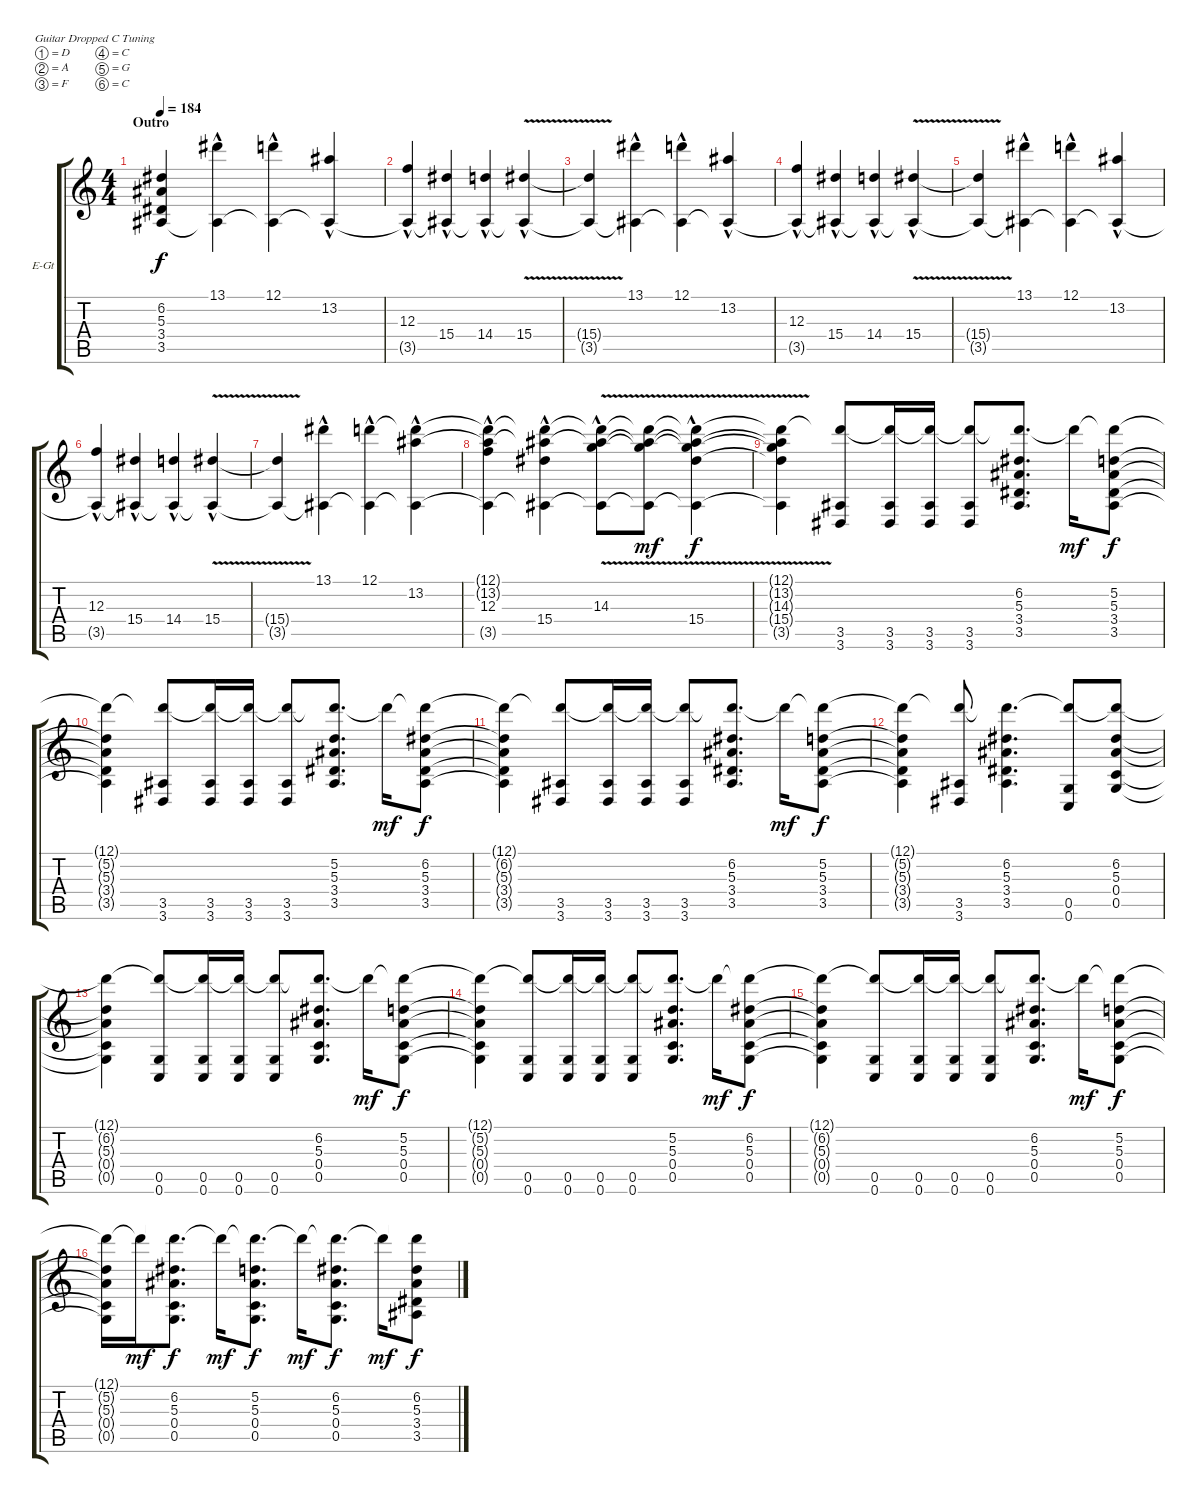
\bracketExtendMode groupsimilarinstruments
\firstSystemTrackNameOrientation horizontal
\otherSystemsTrackNameOrientation horizontal
\track ("Lead Guitar" "E-Gt") {instrument distortionguitar}
\staff {score tabs}
\tuning (D4 A3 F3 C3 G2 C2)
\ts (4 4)
\section ("" "Outro")
\tempo 184
\clef g2
\ks c
(6.2{t} 5.3{t} 3.4{t} 3.5{t}).4{dy f} (13.1{hac} 3.5{t}).4 (12.1{hac} 3.5{t}).4 (13.2{hac} 3.5{t}).4 |
(12.3{hac} 3.5{t}).4 (15.4{hac} 3.5{t}).4 (14.4{hac} 3.5{t}).4 (15.4{v hac} 3.5{t}).4 |
(15.4{v t} 3.5{t}).4 (13.1{hac} 3.5{t}).4 (12.1{hac} 3.5{t}).4 (13.2{hac} 3.5{t}).4 |
(12.3{hac} 3.5{t}).4 (15.4{hac} 3.5{t}).4 (14.4{hac} 3.5{t}).4 (15.4{v hac} 3.5{t}).4 |
(15.4{v t} 3.5{t}).4 (13.1{hac} 3.5{t}).4 (12.1{hac} 3.5{t}).4 (13.2{hac} 3.5{t}).4 |
(12.3{hac} 3.5{t}).4 (15.4{hac} 3.5{t}).4 (14.4{hac} 3.5{t}).4 (15.4{v hac} 3.5{t}).4 |
(15.4{v t} 3.5{t}).4 (13.1{hac} 3.5{t}).4 (12.1{hac} 3.5{t}).4 (13.2{hac} 3.5{t} 12.1{t}).4 |
(12.3{hac} 13.2{t} 3.5{t} 12.1{t}).4 (15.4{hac} 13.2{t} 3.5{t} 12.1{t}).4 (14.3{v hac} 13.2{t} 3.5{t} 12.1{t}).8 (13.2{t} 14.3{v t} 3.5{t} 12.1{t}).8{dy mf} (15.4{v hac} 13.2{t} 14.3{v t} 3.5{t} 12.1{t}).4{dy f} |
(13.2{t} 14.3{v t} 15.4{v t} 3.5{t} 12.1{t}).4 (3.5 3.6 12.1{t}).8 (3.5 3.6 12.1{t}).16 (3.5 3.6 12.1{t}).16 (3.5 3.6 12.1{t}).8 (6.2 5.3 3.4 3.5 12.1{t}).8{d} 12.1{t}.16{dy mf} (5.2 5.3 3.4 3.5 12.1{t}).8{dy f} |
(5.2{t} 5.3{t} 3.4{t} 3.5{t} 12.1{t}).4 (3.5 3.6 12.1{t}).8 (3.5 3.6 12.1{t}).16 (3.5 3.6 12.1{t}).16 (3.5 3.6 12.1{t}).8 (5.2 5.3 3.4 3.5 12.1{t}).8{d} 12.1{t}.16{dy mf} (6.2 5.3 3.4 3.5 12.1{t}).8{dy f} |
(6.2{t} 5.3{t} 3.4{t} 3.5{t} 12.1{t}).4 (3.5 3.6 12.1{t}).8 (3.5 3.6 12.1{t}).16 (3.5 3.6 12.1{t}).16 (3.5 3.6 12.1{t}).8 (6.2 5.3 3.4 3.5 12.1{t}).8{d} 12.1{t}.16{dy mf} (5.2 5.3 3.4 3.5 12.1{t}).8{dy f} |
(5.2{t} 5.3{t} 3.4{t} 3.5{t} 12.1{t}).4 (3.5 3.6 12.1{t}).8 (6.2 5.3 3.4 3.5 12.1{t}).4{d} (0.5 0.6 12.1{t}).8 (6.2 5.3 0.4 0.5 12.1{t}).8 |
(6.2{t} 5.3{t} 0.4{t} 0.5{t} 12.1{t}).4 (0.5 0.6 12.1{t}).8 (0.5 0.6 12.1{t}).16 (0.5 0.6 12.1{t}).16 (0.5 0.6 12.1{t}).8 (6.2 5.3 0.4 0.5 12.1{t}).8{d} 12.1{t}.16{dy mf} (5.2 5.3 0.4 0.5 12.1{t}).8{dy f} |
(5.2{t} 5.3{t} 0.4{t} 0.5{t} 12.1{t}).4 (0.5 0.6 12.1{t}).8 (0.5 0.6 12.1{t}).16 (0.5 0.6 12.1{t}).16 (0.5 0.6 12.1{t}).8 (5.2 5.3 0.4 0.5 12.1{t}).8{d} 12.1{t}.16{dy mf} (6.2 5.3 0.4 0.5 12.1{t}).8{dy f} |
(6.2{t} 5.3{t} 0.4{t} 0.5{t} 12.1{t}).4 (0.5 0.6 12.1{t}).8 (0.5 0.6 12.1{t}).16 (0.5 0.6 12.1{t}).16 (0.5 0.6 12.1{t}).8 (6.2 5.3 0.4 0.5 12.1{t}).8{d} 12.1{t}.16{dy mf} (5.2 5.3 0.4 0.5 12.1{t}).8{dy f} |
(5.2{t} 5.3{t} 0.4{t} 0.5{t} 12.1{t}).16 12.1{t}.16{dy mf} (6.2 5.3 0.4 0.5 12.1{t}).8{d dy f} 12.1{t}.16{dy mf} (5.2 5.3 0.4 0.5 12.1{t}).8{d dy f} 12.1{t}.16{dy mf} (6.2 5.3 0.4 0.5 12.1{t}).8{d dy f} 12.1{t}.16{dy mf} (6.2 5.3 3.4 3.5 12.1{t}).8{dy f}
